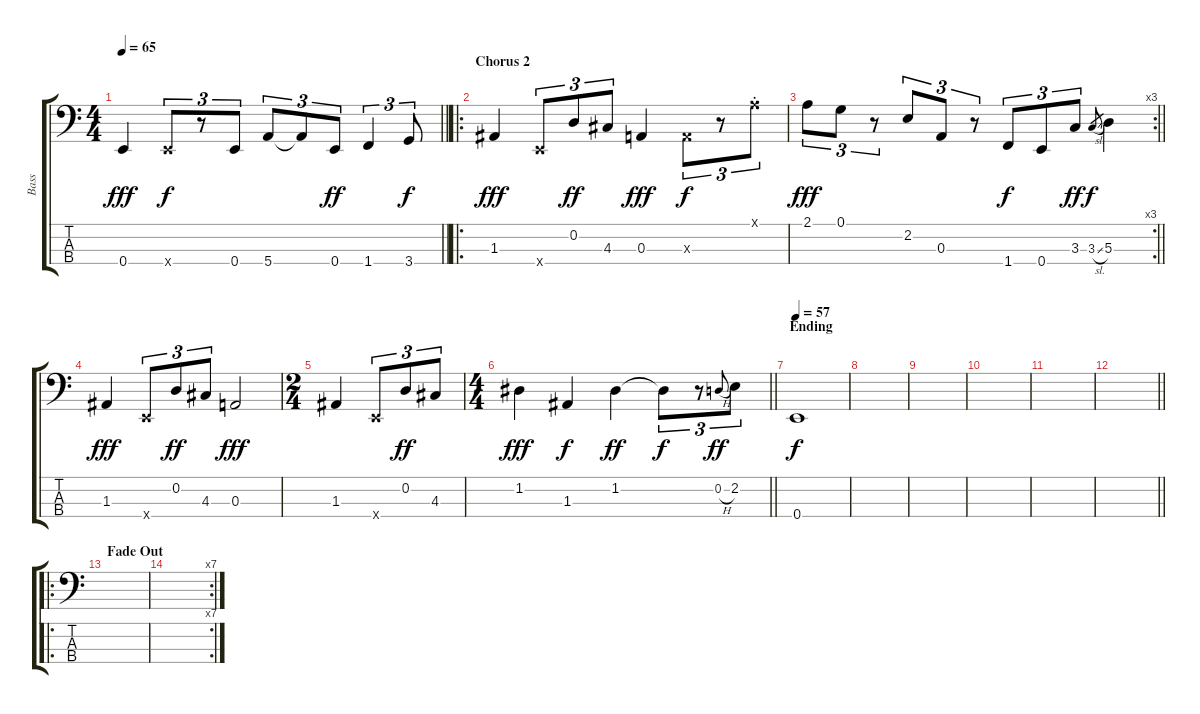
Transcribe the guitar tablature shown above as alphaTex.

\track ("Bass" "Bass") {instrument electricbassfinger}
\staff {score tabs}
\tuning (G2 D2 A1 E1) {hide}
\ts (4 4)
\tempo 65
\clef f4
\barLineRight lightlight
\ks c
0.4.4{dy fff} 0.4{x}.8{tu (3 2) dy f} r.8{tu (3 2)} 0.4.8{tu (3 2)} 5.4.8{tu (3 2)} 5.4{t}.8{tu (3 2)} 0.4.8{tu (3 2) dy ff} 1.4.4{tu (3 2)} 3.4.8{tu (3 2) dy f} |
\ro
\section ("" "Chorus 2")
1.3.4{dy fff} 0.4{x}.8{tu (3 2)} 0.2.8{tu (3 2) dy ff} 4.3.8{tu (3 2)} 0.3.4{dy fff} 0.3{x}.8{tu (3 2) dy f} r.8{tu (3 2)} 2.1{st x}.8{tu (3 2)} |
\rc 3
\barLineRight lightlight
2.1.8{tu (3 2) dy fff} 0.1.8{tu (3 2)} r.8{tu (3 2)} 2.2.8{tu (3 2)} 0.3.8{tu (3 2)} r.8{tu (3 2)} 1.4.8{tu (3 2) dy f} 0.4.8{tu (3 2)} 3.3.8{tu (3 2) dy ff} 3.3{sl}.8{gr dy f} 5.3.4 |
1.3.4{dy fff} 0.4{x}.8{tu (3 2)} 0.2.8{tu (3 2) dy ff} 4.3.8{tu (3 2)} 0.3.2{dy fff} |
\ts (2 4)
1.3.4 0.4{x}.8{tu (3 2)} 0.2.8{tu (3 2) dy ff} 4.3.8{tu (3 2)} |
\ts (4 4)
\barLineRight lightlight
1.2.4{dy fff} 1.3.4{dy f} 1.2.4{dy ff} 1.2{t}.8{tu (3 2) dy f} r.8{tu (3 2)} 0.2{h}.8{gr onbeat dy ff} 2.2.8{tu (3 2)} |
\section ("" "Ending")
\tempo 57
0.4.1{dy f} |
|
|
|
|
\barLineRight lightlight
|
\ro
\section ("" "Fade Out")
|
\rc 7
